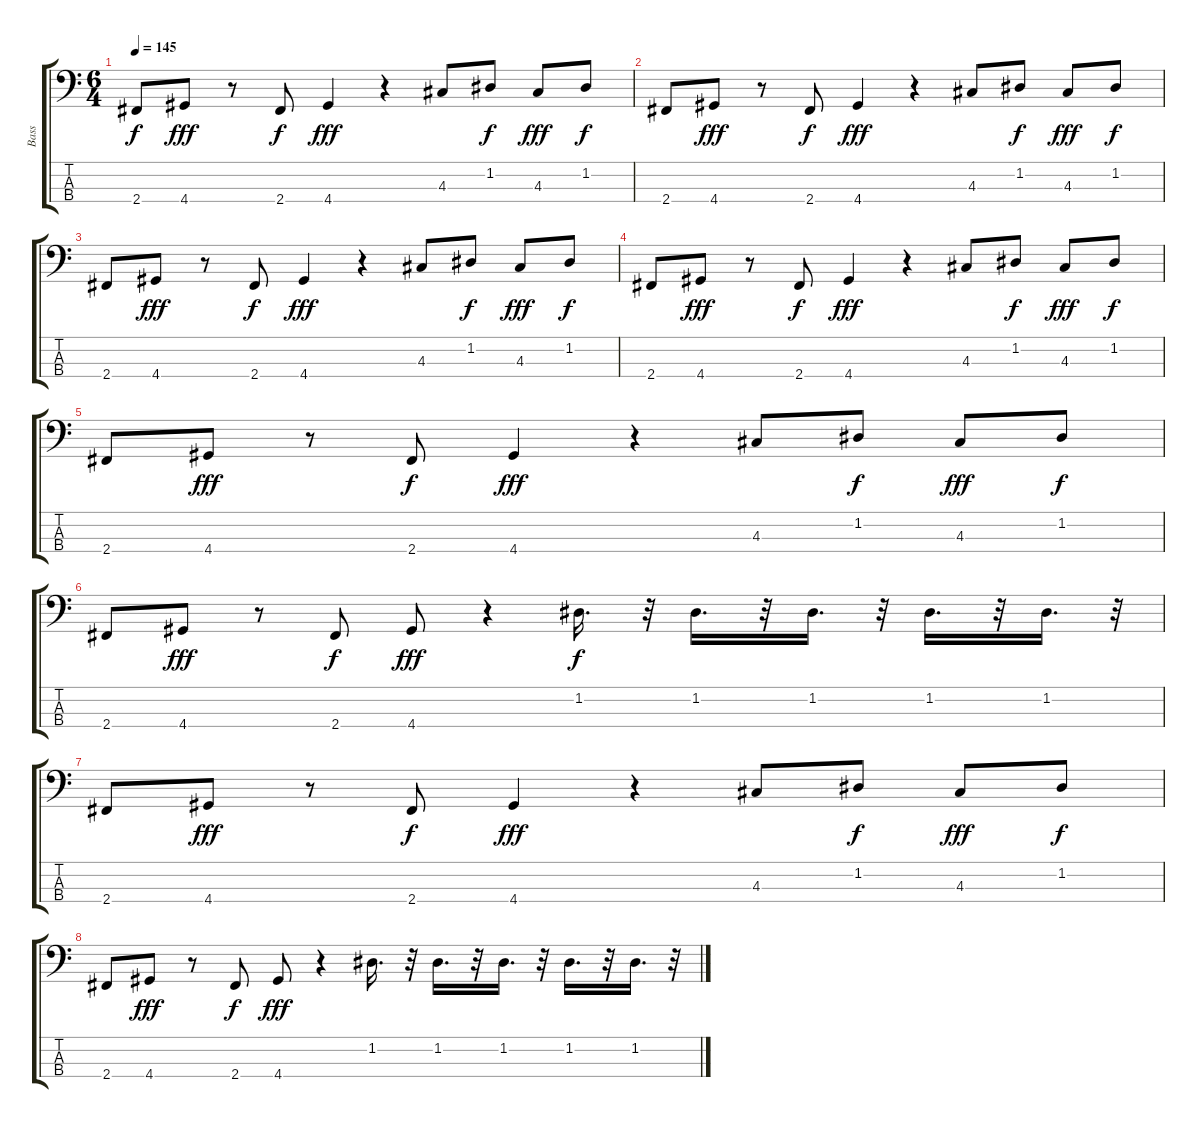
\track ("Bass" "Bass") {instrument electricbassfinger}
\staff {score tabs}
\tuning (G2 D2 A1 E1) {hide}
\ts (6 4)
\tempo 145
\clef f4
\ks c
2.4.8{dy f} 4.4.8{dy fff} r.8 2.4.8{dy f} 4.4.4{dy fff} r.4 4.3.8 1.2.8{dy f} 4.3.8{dy fff} 1.2.8{dy f} |
2.4.8 4.4.8{dy fff} r.8 2.4.8{dy f} 4.4.4{dy fff} r.4 4.3.8 1.2.8{dy f} 4.3.8{dy fff} 1.2.8{dy f} |
2.4.8 4.4.8{dy fff} r.8 2.4.8{dy f} 4.4.4{dy fff} r.4 4.3.8 1.2.8{dy f} 4.3.8{dy fff} 1.2.8{dy f} |
2.4.8 4.4.8{dy fff} r.8 2.4.8{dy f} 4.4.4{dy fff} r.4 4.3.8 1.2.8{dy f} 4.3.8{dy fff} 1.2.8{dy f} |
2.4.8 4.4.8{dy fff} r.8 2.4.8{dy f} 4.4.4{dy fff} r.4 4.3.8 1.2.8{dy f} 4.3.8{dy fff} 1.2.8{dy f} |
2.4.8 4.4.8{dy fff} r.8 2.4.8{dy f} 4.4.8{dy fff} r.4 1.2.16{d dy f} r.32 1.2.16{d} r.32 1.2.16{d} r.32 1.2.16{d} r.32 1.2.16{d} r.32 |
2.4.8 4.4.8{dy fff} r.8 2.4.8{dy f} 4.4.4{dy fff} r.4 4.3.8 1.2.8{dy f} 4.3.8{dy fff} 1.2.8{dy f} |
2.4.8 4.4.8{dy fff} r.8 2.4.8{dy f} 4.4.8{dy fff} r.4 1.2.16{d} r.32 1.2.16{d} r.32 1.2.16{d} r.32 1.2.16{d} r.32 1.2.16{d} r.32
